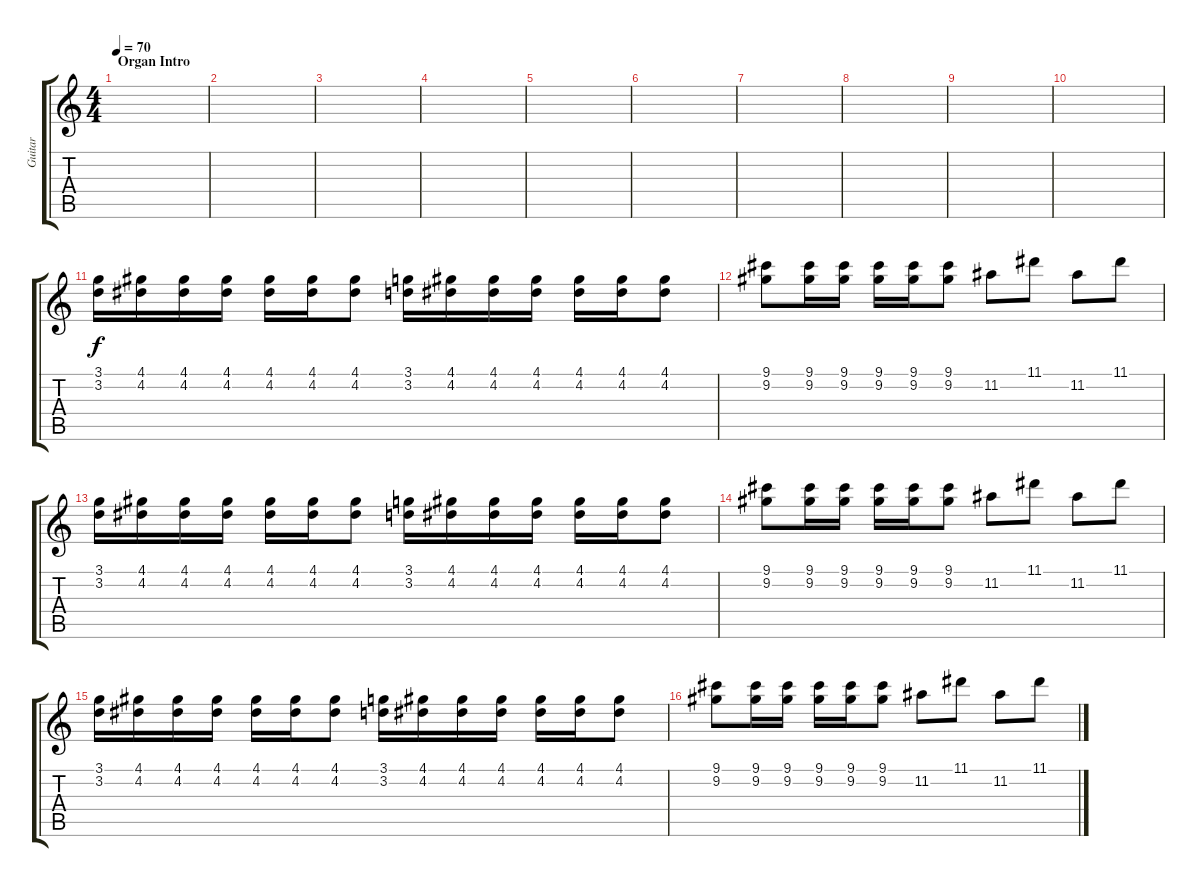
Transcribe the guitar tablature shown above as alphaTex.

\track ("Guitar" "Guitar") {instrument distortionguitar}
\staff {score tabs}
\tuning (E4 B3 G3 D3 A2 E2) {hide}
\ts (4 4)
\section ("" "Organ Intro")
\tempo 70
\clef g2
\ks c
|
|
|
|
|
|
|
|
|
|
(3.1 3.2).16{volume 8} (4.1 4.2).16 (4.1 4.2).16 (4.1 4.2).16 (4.1 4.2).16 (4.1 4.2).16 (4.1 4.2).8 (3.1 3.2).16 (4.1 4.2).16 (4.1 4.2).16 (4.1 4.2).16 (4.1 4.2).16 (4.1 4.2).16 (4.1 4.2).8 |
(9.1 9.2).8 (9.1 9.2).16 (9.1 9.2).16 (9.1 9.2).16 (9.1 9.2).16 (9.1 9.2).8 11.2.8 11.1.8 11.2.8 11.1.8 |
(3.1 3.2).16 (4.1 4.2).16 (4.1 4.2).16 (4.1 4.2).16 (4.1 4.2).16 (4.1 4.2).16 (4.1 4.2).8 (3.1 3.2).16 (4.1 4.2).16 (4.1 4.2).16 (4.1 4.2).16 (4.1 4.2).16 (4.1 4.2).16 (4.1 4.2).8 |
(9.1 9.2).8 (9.1 9.2).16 (9.1 9.2).16 (9.1 9.2).16 (9.1 9.2).16 (9.1 9.2).8 11.2.8 11.1.8 11.2.8 11.1.8 |
(3.1 3.2).16{volume 6} (4.1 4.2).16 (4.1 4.2).16 (4.1 4.2).16 (4.1 4.2).16 (4.1 4.2).16 (4.1 4.2).8 (3.1 3.2).16 (4.1 4.2).16 (4.1 4.2).16 (4.1 4.2).16 (4.1 4.2).16 (4.1 4.2).16 (4.1 4.2).8 |
(9.1 9.2).8 (9.1 9.2).16 (9.1 9.2).16 (9.1 9.2).16 (9.1 9.2).16 (9.1 9.2).8 11.2.8 11.1.8 11.2.8 11.1.8
